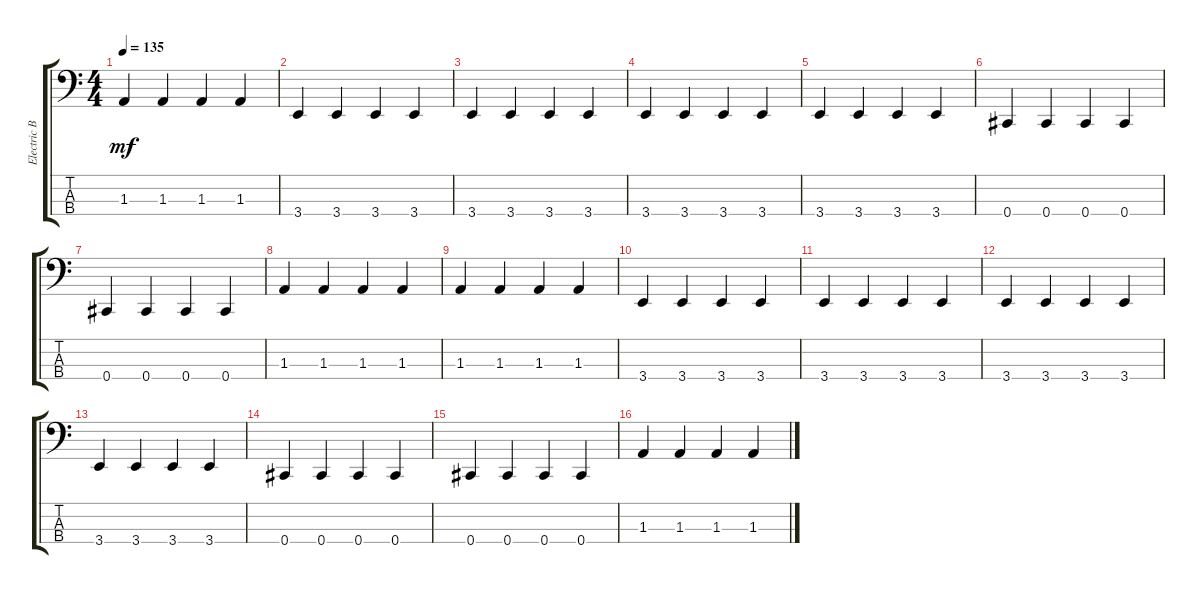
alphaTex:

\track ("Electric Bass" "Electric B") {instrument electricbassfinger}
\staff {score tabs}
\tuning (Gb2 Db2 Ab1 Db1) {hide}
\ts (4 4)
\tempo 135
\clef f4
\ks c
1.3.4{dy mf} 1.3.4 1.3.4 1.3.4 |
3.4.4 3.4.4 3.4.4 3.4.4 |
3.4.4 3.4.4 3.4.4 3.4.4 |
3.4.4 3.4.4 3.4.4 3.4.4 |
3.4.4 3.4.4 3.4.4 3.4.4 |
0.4.4 0.4.4 0.4.4 0.4.4 |
0.4.4 0.4.4 0.4.4 0.4.4 |
1.3.4 1.3.4 1.3.4 1.3.4 |
1.3.4 1.3.4 1.3.4 1.3.4 |
3.4.4 3.4.4 3.4.4 3.4.4 |
3.4.4 3.4.4 3.4.4 3.4.4 |
3.4.4 3.4.4 3.4.4 3.4.4 |
3.4.4 3.4.4 3.4.4 3.4.4 |
0.4.4 0.4.4 0.4.4 0.4.4 |
0.4.4 0.4.4 0.4.4 0.4.4 |
1.3.4 1.3.4 1.3.4 1.3.4
